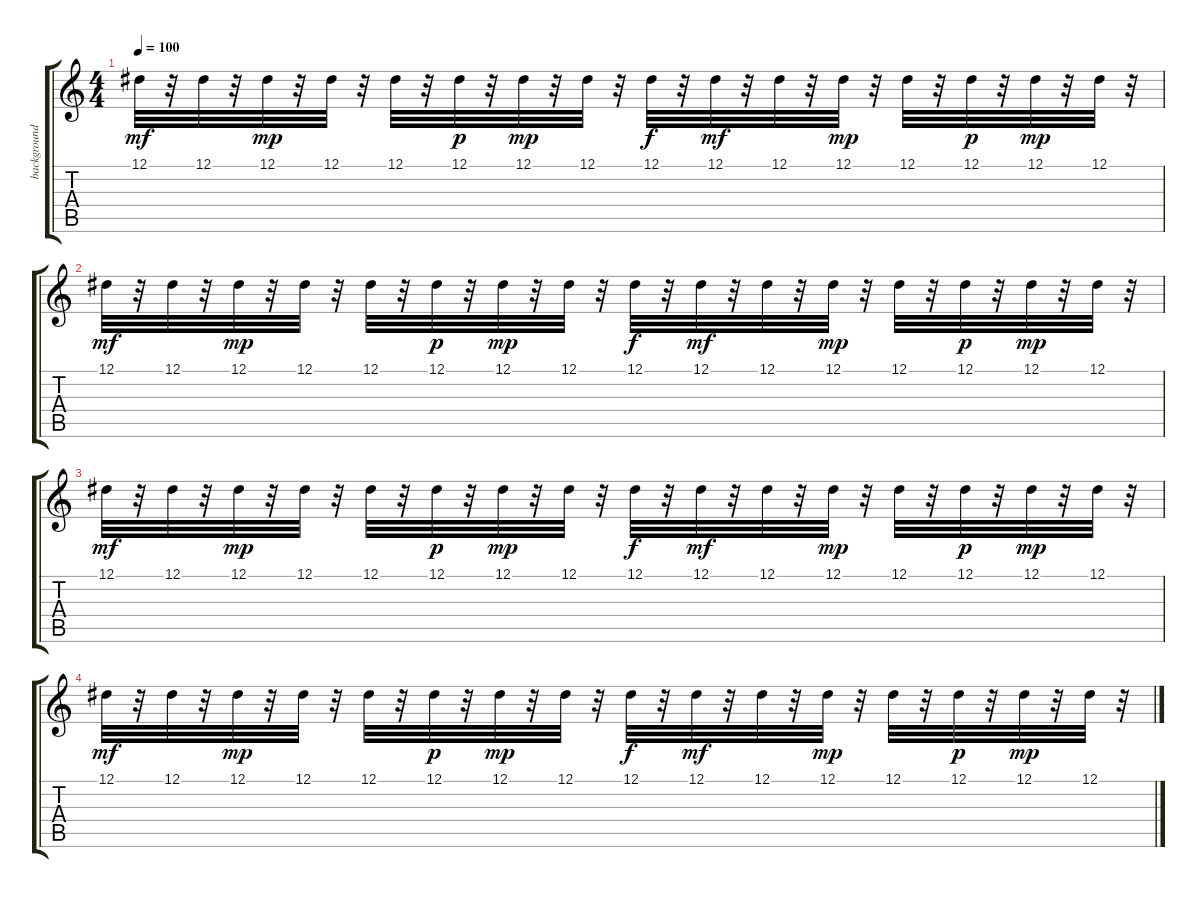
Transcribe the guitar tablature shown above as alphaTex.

\track ("background" "background") {instrument lead5charang}
\staff {score tabs}
\tuning (Eb4 Bb3 Gb3 Db3 Ab2 Db2) {hide}
\ts (4 4)
\tempo 100
\clef g2
\ks c
12.1.32{dy mf volume 15 balance 16} r.32 12.1.32 r.32 12.1.32{dy mp} r.32 12.1.32 r.32 12.1.32 r.32 12.1.32{dy p} r.32 12.1.32{dy mp} r.32 12.1.32 r.32 12.1.32{dy f} r.32 12.1.32{dy mf} r.32 12.1.32 r.32 12.1.32{dy mp} r.32 12.1.32 r.32 12.1.32{dy p} r.32 12.1.32{dy mp} r.32 12.1.32 r.32 |
12.1.32{dy mf balance 0} r.32 12.1.32 r.32 12.1.32{dy mp} r.32 12.1.32 r.32 12.1.32 r.32 12.1.32{dy p} r.32 12.1.32{dy mp} r.32 12.1.32 r.32 12.1.32{dy f} r.32 12.1.32{dy mf} r.32 12.1.32 r.32 12.1.32{dy mp} r.32 12.1.32 r.32 12.1.32{dy p} r.32 12.1.32{dy mp} r.32 12.1.32 r.32 |
12.1.32{dy mf volume 15 balance 16} r.32 12.1.32 r.32 12.1.32{dy mp} r.32 12.1.32 r.32 12.1.32 r.32 12.1.32{dy p} r.32 12.1.32{dy mp} r.32 12.1.32 r.32 12.1.32{dy f} r.32 12.1.32{dy mf} r.32 12.1.32 r.32 12.1.32{dy mp} r.32 12.1.32 r.32 12.1.32{dy p} r.32 12.1.32{dy mp} r.32 12.1.32 r.32 |
12.1.32{dy mf balance 0} r.32 12.1.32 r.32 12.1.32{dy mp} r.32 12.1.32 r.32 12.1.32 r.32 12.1.32{dy p} r.32 12.1.32{dy mp} r.32 12.1.32 r.32 12.1.32{dy f} r.32 12.1.32{dy mf} r.32 12.1.32 r.32 12.1.32{dy mp} r.32 12.1.32 r.32 12.1.32{dy p} r.32 12.1.32{dy mp} r.32 12.1.32 r.32
